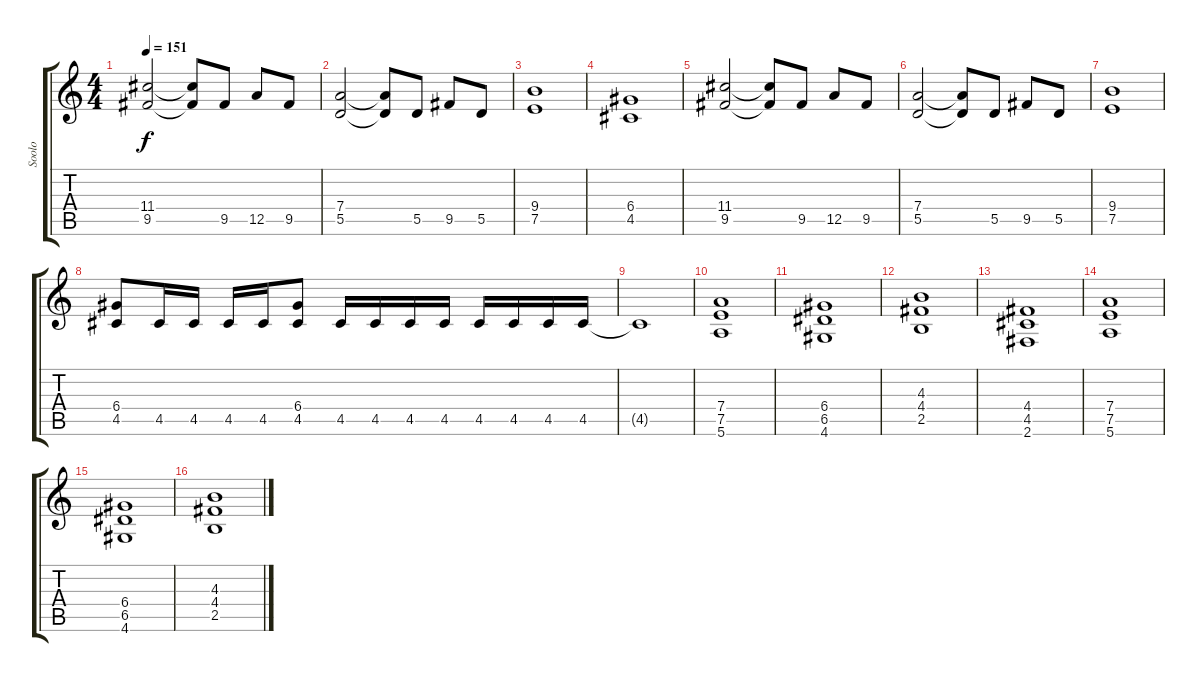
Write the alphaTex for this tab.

\track ("Soolo" "Soolo") {instrument distortionguitar}
\staff {score tabs}
\tuning (E4 B3 G3 D3 A2 E2) {hide}
\ts (4 4)
\tempo 151
\clef g2
\ks c
(11.4 9.5).2{dy f} (11.4{t} 9.5{t}).8 9.5.8 12.5.8 9.5.8 |
(7.4 5.5).2 (7.4{t} 5.5{t}).8 5.5.8 9.5.8 5.5.8 |
(9.4 7.5).1 |
(6.4 4.5).1 |
(11.4 9.5).2 (11.4{t} 9.5{t}).8 9.5.8 12.5.8 9.5.8 |
(7.4 5.5).2 (7.4{t} 5.5{t}).8 5.5.8 9.5.8 5.5.8 |
(9.4 7.5).1 |
(6.4 4.5).8 4.5.16 4.5.16 4.5.16 4.5.16 (6.4 4.5).8 4.5.16 4.5.16 4.5.16 4.5.16 4.5.16 4.5.16 4.5.16 4.5.16 |
4.5{t}.1 |
(7.4 7.5 5.6).1 |
(6.4 6.5 4.6).1 |
(4.3 4.4 2.5).1 |
(4.4 4.5 2.6).1 |
(7.4 7.5 5.6).1 |
(6.4 6.5 4.6).1 |
(4.3 4.4 2.5).1
